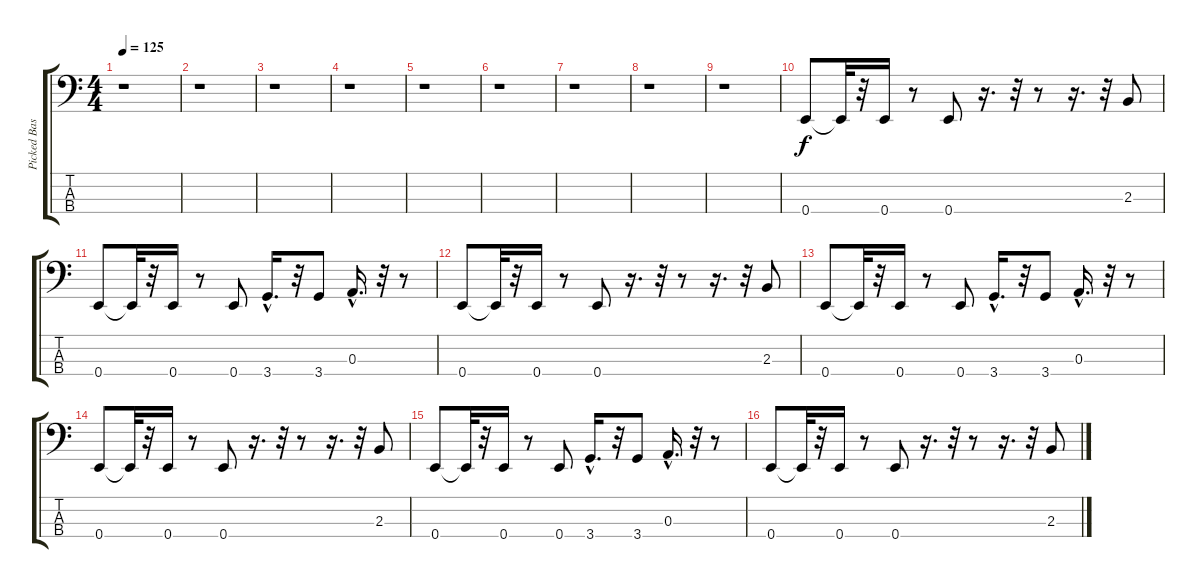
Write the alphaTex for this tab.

\track ("Picked Bass" "Picked Bas") {instrument electricbasspick}
\staff {score tabs}
\tuning (G2 D2 A1 E1) {hide}
\ts (4 4)
\tempo 125
\clef f4
\ks c
r.1{dy f instrument electricbasspick} |
r.1 |
r.1 |
r.1 |
r.1 |
r.1 |
r.1 |
r.1 |
r.1 |
0.4.8 0.4{t}.32 r.32 0.4.16 r.8 0.4.8 r.16{d} r.32 r.8 r.16{d} r.32 2.3.8 |
0.4.8 0.4{t}.32 r.32 0.4.16 r.8 0.4.8 3.4{hac}.16{d} r.32 3.4.8 0.3{hac}.16{d} r.32 r.8 |
0.4.8 0.4{t}.32 r.32 0.4.16 r.8 0.4.8 r.16{d} r.32 r.8 r.16{d} r.32 2.3.8 |
0.4.8 0.4{t}.32 r.32 0.4.16 r.8 0.4.8 3.4{hac}.16{d} r.32 3.4.8 0.3{hac}.16{d} r.32 r.8 |
0.4.8 0.4{t}.32 r.32 0.4.16 r.8 0.4.8 r.16{d} r.32 r.8 r.16{d} r.32 2.3.8 |
0.4.8 0.4{t}.32 r.32 0.4.16 r.8 0.4.8 3.4{hac}.16{d} r.32 3.4.8 0.3{hac}.16{d} r.32 r.8 |
0.4.8 0.4{t}.32 r.32 0.4.16 r.8 0.4.8 r.16{d} r.32 r.8 r.16{d} r.32 2.3.8
